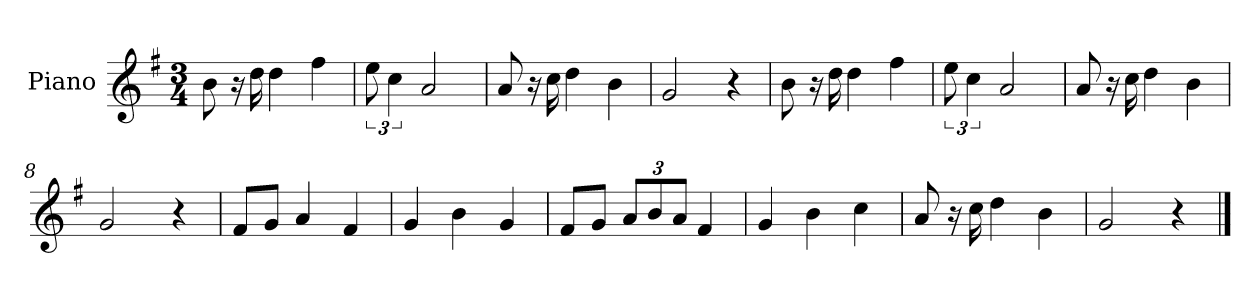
**kern
*part1
*staff1
*I"Piano
*I'P-no
*clefG2
*k[f#]
*M3/4
*MM184
=1
8b\
16r
16dd\
4dd\
4ff#\
=2
12ee\
6cc\
2a/
=3
8a/
16r
16cc\
4dd\
4b\
=4
2g/
4r
=5
8b\
16r
16dd\
4dd\
4ff#\
=6
12ee\
6cc\
2a/
=7
8a/
16r
16cc\
4dd\
4b\
=8
2g/
4r
=9
8f#/L
8g/J
4a/
4f#/
!!LO:LB:g=z
=10
4g/
4b\
4g/
=11
8f#/L
8g/J
*Xbrackettup
12a/L
12b/
12a/J
4f#/
=12
4g/
4b\
4cc\
=13
8a/
16r
16cc\
4dd\
4b\
=14
2g/
4r
==
*-
